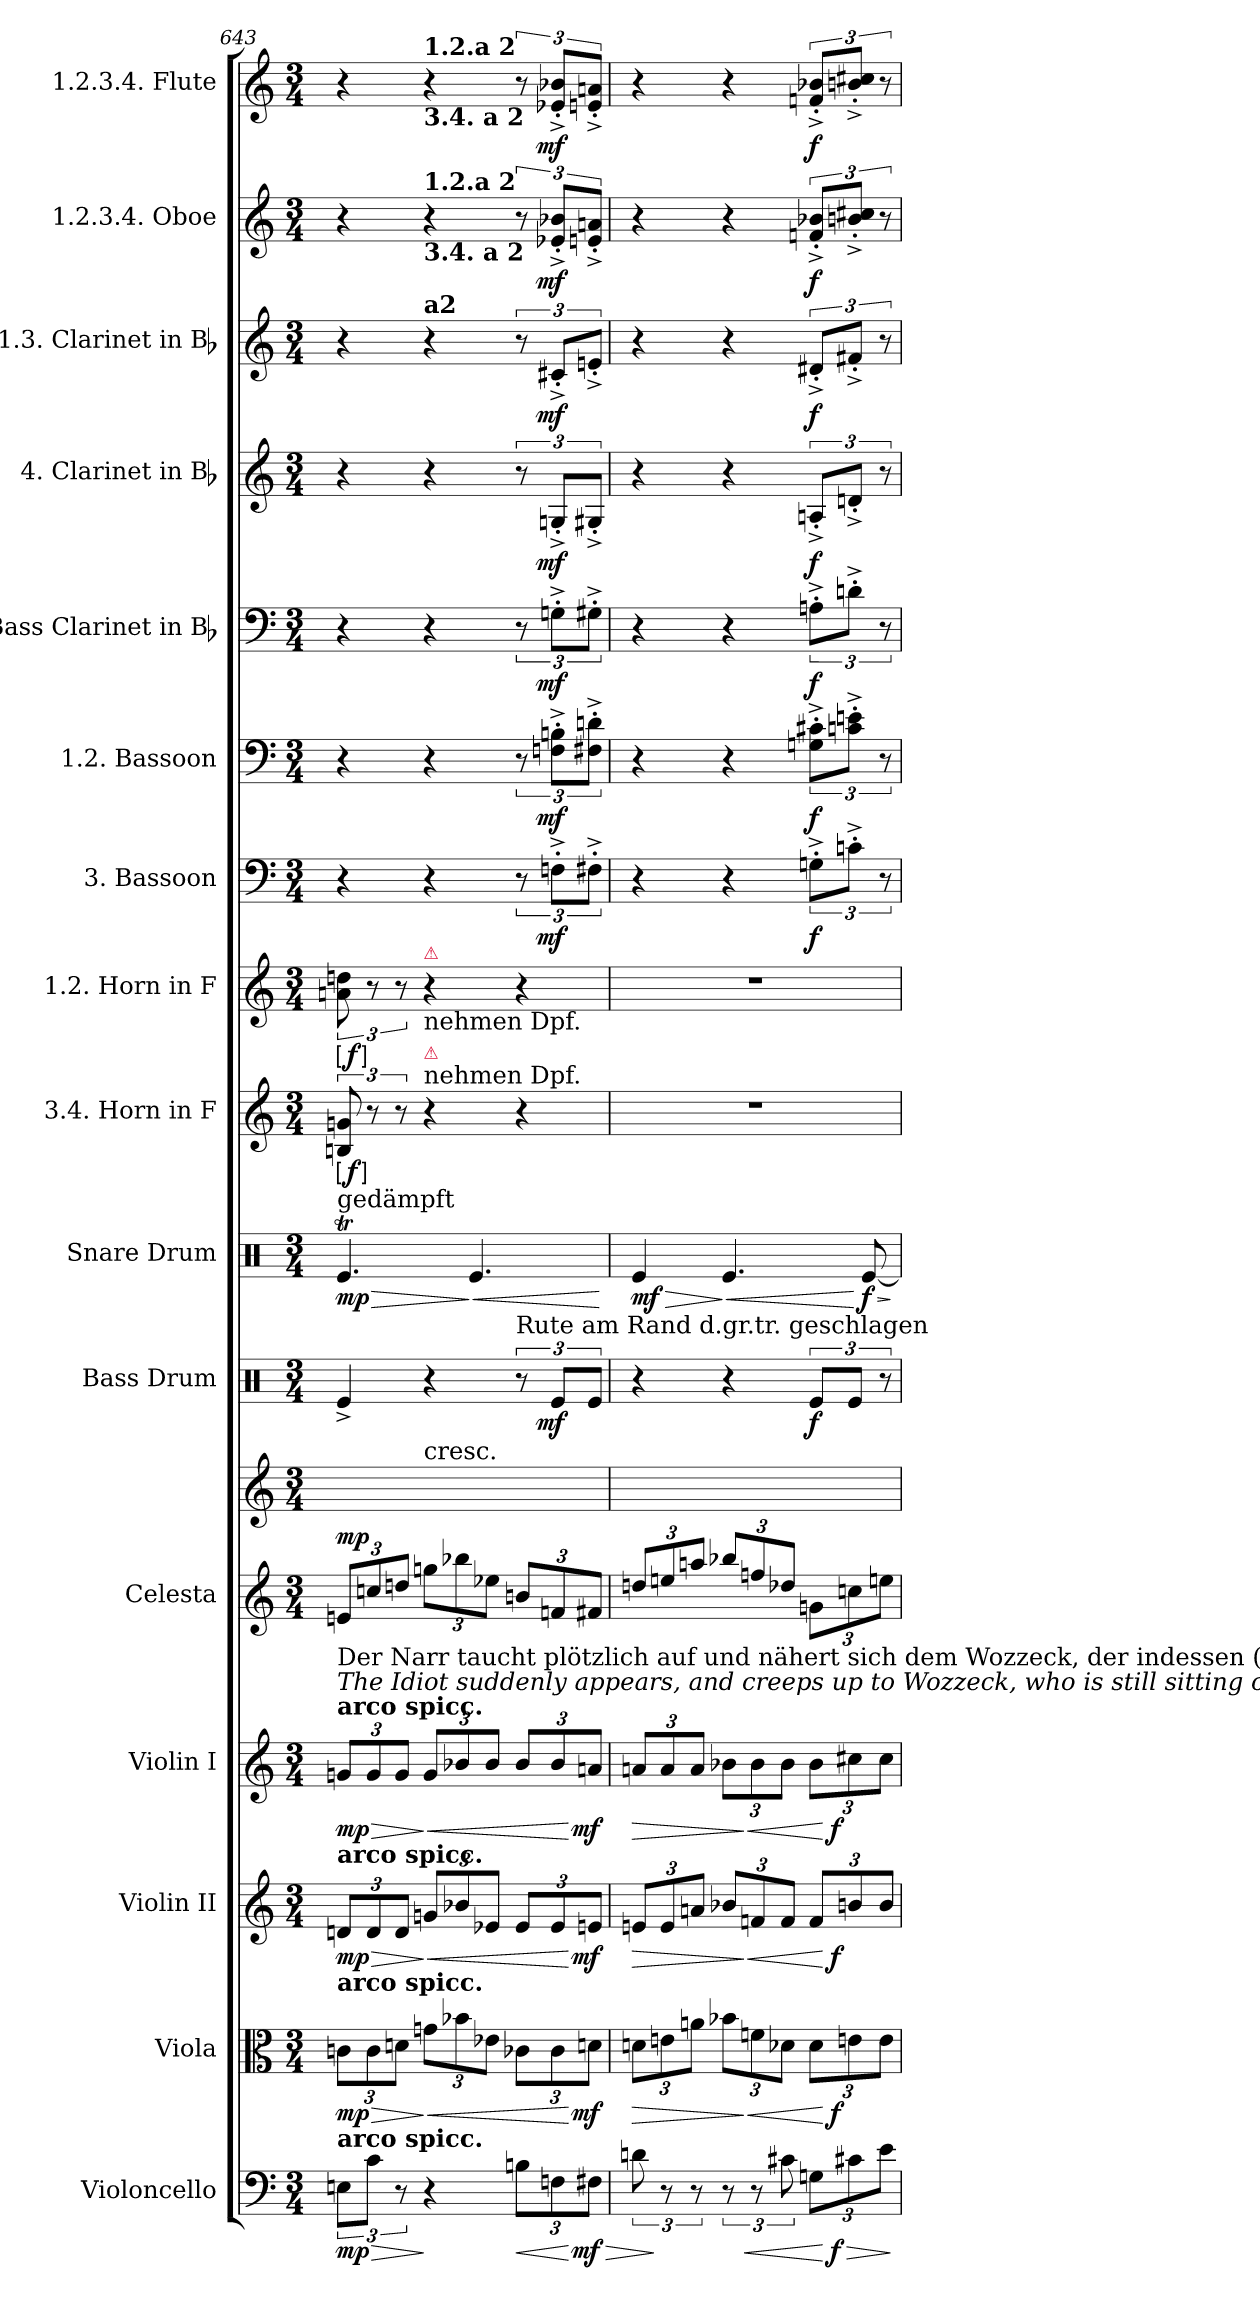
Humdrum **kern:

**kern	**dynam	**kern	**dynam	**kern	**dynam	**kern	**dynam	**kern	**kern	**dynam	**kern	**dynam	**kern	**dynam	**kern	**dynam	**kern	**dynam	**kern	**dynam	**kern	**dynam	**kern	**dynam	**kern	**dynam	**kern	**dynam	**kern	**dynam	**kern	**dynam
*part16	*part16	*part15	*part15	*part14	*part14	*part13	*part13	*part12	*part12	*part12	*part11	*part11	*part10	*part10	*part9	*part9	*part8	*part8	*part7	*part7	*part6	*part6	*part5	*part5	*part4	*part4	*part3	*part3	*part2	*part2	*part1	*part1
*staff17	*staff17	*staff16	*staff16	*staff15	*staff15	*staff14	*staff14	*staff13	*staff12	*staff12/13	*staff11	*staff11	*staff10	*staff10	*staff9	*staff9	*staff8	*staff8	*staff7	*staff7	*staff6	*staff6	*staff5	*staff5	*staff4	*staff4	*staff3	*staff3	*staff2	*staff2	*staff1	*staff1
*I"Violoncello	*	*I"Viola	*	*I"Violin II	*	*I"Violin I	*	*I"Celesta	*	*	*I"Bass Drum	*	*I"Snare Drum	*	*I"3.4. Horn in F	*	*I"1.2. Horn in F	*	*I"3. Bassoon	*	*I"1.2. Bassoon	*	*I"Bass Clarinet in Bb	*	*I"4. Clarinet in Bb	*	*I"1.3. Clarinet in Bb	*	*I"1.2.3.4. Oboe	*	*I"1.2.3.4. Flute	*
*I'Vc.	*	*I'Vla.	*	*I'Vln. II	*	*I'Vln. I	*	*I'Cel.	*	*	*I'B. D.	*	*I'S. D.	*	*I'Hn.	*	*I'Hn.	*	*I'Bsn.	*	*I'Bsn.	*	*I'B. Cl.	*	*I'Cl.	*	*I'Cl.	*	*I'Ob.	*	*I'Fl.	*
*clefF4	*	*clefC3	*	*clefG2	*	*clefG2	*	*clefG2	*clefG2	*	*clefX	*	*clefX	*	*clefG2	*	*clefG2	*	*clefF4	*	*clefF4	*	*clefF4	*	*clefG2	*	*clefG2	*	*clefG2	*	*clefG2	*
*	*	*	*	*	*	*	*	*ITrd-7c-12	*	*	*	*	*	*	*ITrd4c7	*	*ITrd4c7	*	*	*	*	*	*ITrd1c2	*	*ITrd1c2	*	*ITrd1c2	*	*	*	*	*
*k[]	*	*k[]	*	*k[]	*	*k[]	*	*k[]	*	*	*	*	*	*	*	*	*	*	*k[]	*	*k[]	*	*	*	*	*	*	*	*k[]	*	*k[]	*
*M3/4	*	*M3/4	*	*M3/4	*	*M3/4	*	*M3/4	*M3/4	*	*M3/4	*	*M3/4	*	*M3/4	*	*M3/4	*	*M3/4	*	*M3/4	*	*M3/4	*	*M3/4	*	*M3/4	*	*M3/4	*	*M3/4	*
*MM121	*	*MM121	*	*MM121	*	*MM121	*	*MM121	*MM121	*	*MM121	*	*MM121	*	*MM121	*	*MM121	*	*MM121	*	*MM121	*	*MM121	*	*MM121	*	*MM121	*	*MM121	*	*MM121	*
=643	=643	=643	=643	=643	=643	=643	=643	=643	=643	=643	=643	=643	=643	=643	=643	=643	=643	=643	=643	=643	=643	=643	=643	=643	=643	=643	=643	=643	=643	=643	=643	=643
!	!	!	!	!	!	!	!	!	!	!	!	!	!LO:TX:a:t=gedämpft	!	!	!	!	!	!	!	!	!	!	!	!	!	!	!	!	!	!	!
!	!	!	!	!	!	!	!	!LO:TX:b:t=Der Narr taucht plötzlich auf und nähert sich dem Wozzeck, der indessen (teilnahmalos an den tetzten Vorgängen) auf der Bank vorn gesessen ist.	!	!	!	!	!	!	!	!	!	!	!	!	!	!	!	!	!	!	!	!	!	!	!	!
!	!	!	!	!	!	!	!	!LO:TX:b:i:t=The Idiot suddenly appears, and creeps up to Wozzeck, who is still sitting on the bench taking no part in the preceding.	!	!	!	!	!	!	!	!	!	!	!	!	!	!	!	!	!	!	!	!	!	!	!	!
!	!	!	!	!	!	!LO:TX:a:B:t=arco spicc.	!	!	!	!	!	!	!	!	!	!	!	!	!	!	!	!	!	!	!	!	!	!	!	!	!	!
!	!	!	!	!LO:TX:a:B:t=arco spicc.	!	!	!	!	!	!	!	!	!	!	!	!	!	!	!	!	!	!	!	!	!	!	!	!	!	!	!	!
!	!	!LO:TX:a:B:t=arco spicc.	!	!	!	!	!	!	!	!	!	!	!	!	!	!	!	!	!	!	!	!	!	!	!	!	!	!	!	!	!	!
!LO:TX:a:B:t=arco spicc.	!	!	!	!	!	!	!	!	!	!	!	!	!	!	!	!	!	!	!	!	!	!	!	!	!	!	!	!	!	!	!	!
!	!LO:HP:b	!	!LO:HP:b	!	!LO:HP:b	!	!LO:HP:b	!	!	!	!	!	!	!LO:HP:b	!	!LO:DY:ed=brack	!	!LO:DY:ed=brack	!	!	!	!	!	!	!	!	!	!	!	!	!	!
*	*	*	*	*	*	*	*	*	*^	*	*	*	*	*	*	*	*	*	*	*	*	*	*	*	*	*	*	*	*	*	*^	*
12EnL	> mp	12cnL	> mp	12dnL	> mp	12gnL	> mp	12een/L	2.ryy	4ryy	mp	4Re^/	.	4.Ret/	> mp	12En 12cn	f	12dn 12gn	f	4r	.	4r	.	4r	.	4r	.	4r	.	4r	.	4r	12ryy	.
*	*	*	*	*	*	*	*	*	*	*	*	*	*	*	*	*	*	*	*	*	*	*	*	*	*	*	*	*	*	*	*	*MM100	*	*
12cJ	.	12c	.	12d	.	12g	.	12cccn	.	.	.	.	.	.	.	12r	.	12r	.	.	.	.	.	.	.	.	.	.	.	.	.	.	3%2ryy	.
12r	.	12dnJ	.	12dJ	.	12gJ	.	12dddn\J	.	.	.	.	.	.	.	12r	.	12r	.	.	.	.	.	.	.	.	.	.	.	.	.	.	.	.
!	!	!	!	!	!	!	!	!	!	!	!	!	!	!	!	!	!	!	!	!	!	!	!	!	!	!	!	!	!	!	!	!LO:TX:a:B:t=1.2.a 2	!	!
!	!	!	!	!	!	!	!	!	!	!	!	!	!	!	!	!	!	!	!	!	!	!	!	!	!	!	!	!	!	!	!	!LO:TX:b:B:t=3.4. a 2	!	!
!	!	!	!	!	!	!	!	!	!	!	!	!	!	!	!	!	!	!	!	!	!	!	!	!	!	!	!	!	!	!LO:TX:a:B:t=1.2.a 2	!	!	!	!
!	!	!	!	!	!	!	!	!	!	!	!	!	!	!	!	!	!	!	!	!	!	!	!	!	!	!	!	!	!	!LO:TX:b:B:t=3.4. a 2	!	!	!	!
!	!	!	!	!	!	!	!	!	!	!	!	!	!	!	!	!	!	!	!	!	!	!	!	!	!	!	!	!LO:TX:a:B:t=a2	!	!	!	!	!	!
!	!	!	!	!	!	!	!	!	!	!	!	!	!	!	!	!	!	!LO:TX:b:t=nehmen Dpf.	!	!	!	!	!	!	!	!	!	!	!	!	!	!	!	!
!	!	!	!	!	!	!	!	!	!	!	!	!	!	!	!	!	!	!LO:TX:a:color=crimson:t=⚠	!	!	!	!	!	!	!	!	!	!	!	!	!	!	!	!
!	!	!	!	!	!	!	!	!	!	!	!	!	!	!	!	!LO:TX:a:t=nehmen Dpf.	!	!	!	!	!	!	!	!	!	!	!	!	!	!	!	!	!	!
!	!	!	!	!	!	!	!	!	!	!	!	!	!	!	!	!LO:TX:a:color=crimson:t=⚠	!	!	!	!	!	!	!	!	!	!	!	!	!	!	!	!	!	!
!	!	!	!	!	!	!	!	!	!	!LO:TX:t=cresc.	!	!	!	!	!	!	!	!	!	!	!	!	!	!	!	!	!	!	!	!	!	!	!	!
!	!	!	!LO:HP:n=1:b	!	!LO:HP:n=1:b	!	!LO:HP:n=1:b	!	!	!	!	!	!	!	!	!	!	!	!	!	!	!	!	!	!	!	!	!	!	!	!	!	!	!
4r	]	12gnL	] <	12gnL	] <	12gL	] <	12gggn\L	.	2ryy	.	4r	.	.	.	4r	.	4r	.	4r	.	4r	.	4r	.	4r	.	4r	.	4r	.	4r	.	.
.	.	12b-X	.	12b-X	.	12b-X	.	12bbb-X	.	.	.	.	.	.	.	.	.	.	.	.	.	.	.	.	.	.	.	.	.	.	.	.	.	.
!	!	!	!	!	!	!	!	!	!	!	!	!	!	!	!LO:HP:n=1:b	!	!	!	!	!	!	!	!	!	!	!	!	!	!	!	!	!	!	!
.	.	.	.	.	.	.	.	.	.	.	.	.	.	4.Re/	] <	.	.	.	.	.	.	.	.	.	.	.	.	.	.	.	.	.	.	.
.	.	12e-XJ	.	12e-XJ	.	12b-J	.	12eee-XJ	.	.	.	.	.	.	.	.	.	.	.	.	.	.	.	.	.	.	.	.	.	.	.	.	.	.
!	!	!	!	!	!	!	!	!	!	!	!	!LO:TX:a:t=Rute am Rand d.gr.tr. geschlagen	!	!	!	!	!	!	!	!	!	!	!	!	!	!	!	!	!	!	!	!	!	!
!	!LO:HP:b	!	!	!	!	!	!	!	!	!	!	!	!	!	!	!	!	!	!	!	!	!	!	!	!	!	!	!	!	!	!	!	!	!
12BnL	<	12c-XL	.	12e-L	.	12b-L	.	12bbnL	.	.	.	12r	.	.	.	4r	.	4r	.	12r	.	12r	.	12r	.	12r	.	12r	.	12r	.	12r	.	.
12Fn	.	12c-	.	12e-	.	12b-	.	12ffn	.	.	.	12Re/L	mf	.	.	.	.	.	.	12Fn'^L	mf	12Fn'^ 12Bn'^L	mf	12Fn'^L	mf	12Fn'^L	mf	12Bn'^L	mf	12e-X'^ 12b-X'^L	mf	12e-X'^ 12b-X'^L	.	mf
!	!LO:HP:n=1:b	!	!	!	!	!	!	!	!	!	!	!	!	!	!	!	!	!	!	!	!	!	!	!	!	!	!	!	!	!	!	!	!	!
12F#XJ	[ > mf	12dnJ	[ mf	12enJ	[ mf	12anJ	[ mf	12ff#XJ	.	.	.	12ReJ	.	.	.	.	.	.	.	12F#X'^J	.	12F#X'^ 12dn'^J	.	12F#X'^J	.	12F#X'^J	.	12dn'^J	.	12en'^ 12an'^J	.	12en'^ 12an'^J	.	.
.	.	.	.	.	.	.	.	.	.	.	.	.	.	.	[	.	.	.	.	.	.	.	.	.	.	.	.	.	.	.	.	.	.	.
=644	=644	=644	=644	=644	=644	=644	=644	=644	=644	=644	=644	=644	=644	=644	=644	=644	=644	=644	=644	=644	=644	=644	=644	=644	=644	=644	=644	=644	=644	=644	=644	=644	=644	=644
!	!	!	!	!	!	!	!	!	!	!	!	!	!	!	!	!	!	!	!	!	!	!	!	!	!	!	!	!	!	!	!	!LO:TX:a:t=cresc.	!	!
!	!	!	!LO:HP:b	!	!LO:HP:b	!	!LO:HP:b	!	!	!	!	!	!	!	!LO:HP:b	!	!	!	!	!	!	!	!	!	!	!	!	!	!	!	!	!	!	!
*	*	*	*	*	*	*	*	*	*v	*v	*	*	*	*	*	*	*	*	*	*	*	*	*	*	*	*	*	*	*	*	*	*v	*v	*
12dn	.	12dnL	>	12enL	>	12anL	>	12dddn/L	2.ryy	.	4r	.	4Re/	> mf	2.r	.	2.r	.	4r	.	4r	.	4r	.	4r	.	4r	.	4r	.	4r	.
12r	]	12en	.	12e	.	12a	.	12eeen	.	.	.	.	.	.	.	.	.	.	.	.	.	.	.	.	.	.	.	.	.	.	.	.
12r	.	12anJ	.	12anJ	.	12aJ	.	12aaan\J	.	.	.	.	.	.	.	.	.	.	.	.	.	.	.	.	.	.	.	.	.	.	.	.
!	!	!	!	!	!	!	!	!	!	!	!	!	!	!LO:HP:n=1:b	!	!	!	!	!	!	!	!	!	!	!	!	!	!	!	!	!	!
12r	.	12b-XL	.	12b-XL	.	12b-XL	.	12bbb-X/L	.	.	4r	.	4.Re/	] <	.	.	.	.	4r	.	4r	.	4r	.	4r	.	4r	.	4r	.	4r	.
!	!LO:HP:b	!	!LO:HP:n=1:b	!	!LO:HP:n=1:b	!	!LO:HP:n=1:b	!	!	!	!	!	!	!	!	!	!	!	!	!	!	!	!	!	!	!	!	!	!	!	!	!
12r	<	12fn	] <	12fn	] <	12b-	] <	12fffn\	.	.	.	.	.	.	.	.	.	.	.	.	.	.	.	.	.	.	.	.	.	.	.	.
12c#X	.	12d-XJ	.	12fJ	.	12b-J	.	12ddd-XJ	.	.	.	.	.	.	.	.	.	.	.	.	.	.	.	.	.	.	.	.	.	.	.	.
12GnL	.	12d-L	.	12fL	.	12b-L	.	12ggnL	.	.	12Re/L	f	.	.	.	.	.	.	12Gn'^L	f	12Gn'^ 12c#X'^L	f	12Gn'^L	f	12Gn'^L	f	12c#X'^L	f	12fn'^ 12b-X'^L	f	12fn'^ 12b-X'^L	f
!	!LO:HP:n=1:b	!	!	!	!	!	!	!	!	!	!	!	!	!	!	!	!	!	!	!	!	!	!	!	!	!	!	!	!	!	!	!
12c#X	[ > f	12en	[ f	12bn	[ f	12cc#X	[ f	12cccn	.	.	12ReJ	.	.	.	.	.	.	.	12cn'^J	.	12cn'^ 12en'^J	.	12cn'^J	.	12cn'^J	.	12en'^J	.	12bn'^ 12cc#X'^J	.	12bn'^ 12cc#X'^J	.
!	!	!	!	!	!	!	!	!	!	!	!	!	!	!LO:HP:n=1:b	!	!	!	!	!	!	!	!	!	!	!	!	!	!	!	!	!	!
.	.	.	.	.	.	.	.	.	.	.	.	.	[8Re/	[ > f	.	.	.	.	.	.	.	.	.	.	.	.	.	.	.	.	.	.
12eJ	.	12eJ	.	12bJ	.	12cc#J	.	12eeenJ	.	.	12r	.	.	.	.	.	.	.	12r	.	12r	.	12r	.	12r	.	12r	.	12r	.	12r	.
.	]	.	.	.	.	.	.	.	.	.	.	.	.	]	.	.	.	.	.	.	.	.	.	.	.	.	.	.	.	.	.	.
=	=	=	=	=	=	=	=	=	=	=	=	=	=	=	=	=	=	=	=	=	=	=	=	=	=	=	=	=	=	=	=	=
*-	*-	*-	*-	*-	*-	*-	*-	*-	*-	*-	*-	*-	*-	*-	*-	*-	*-	*-	*-	*-	*-	*-	*-	*-	*-	*-	*-	*-	*-	*-	*-	*-
